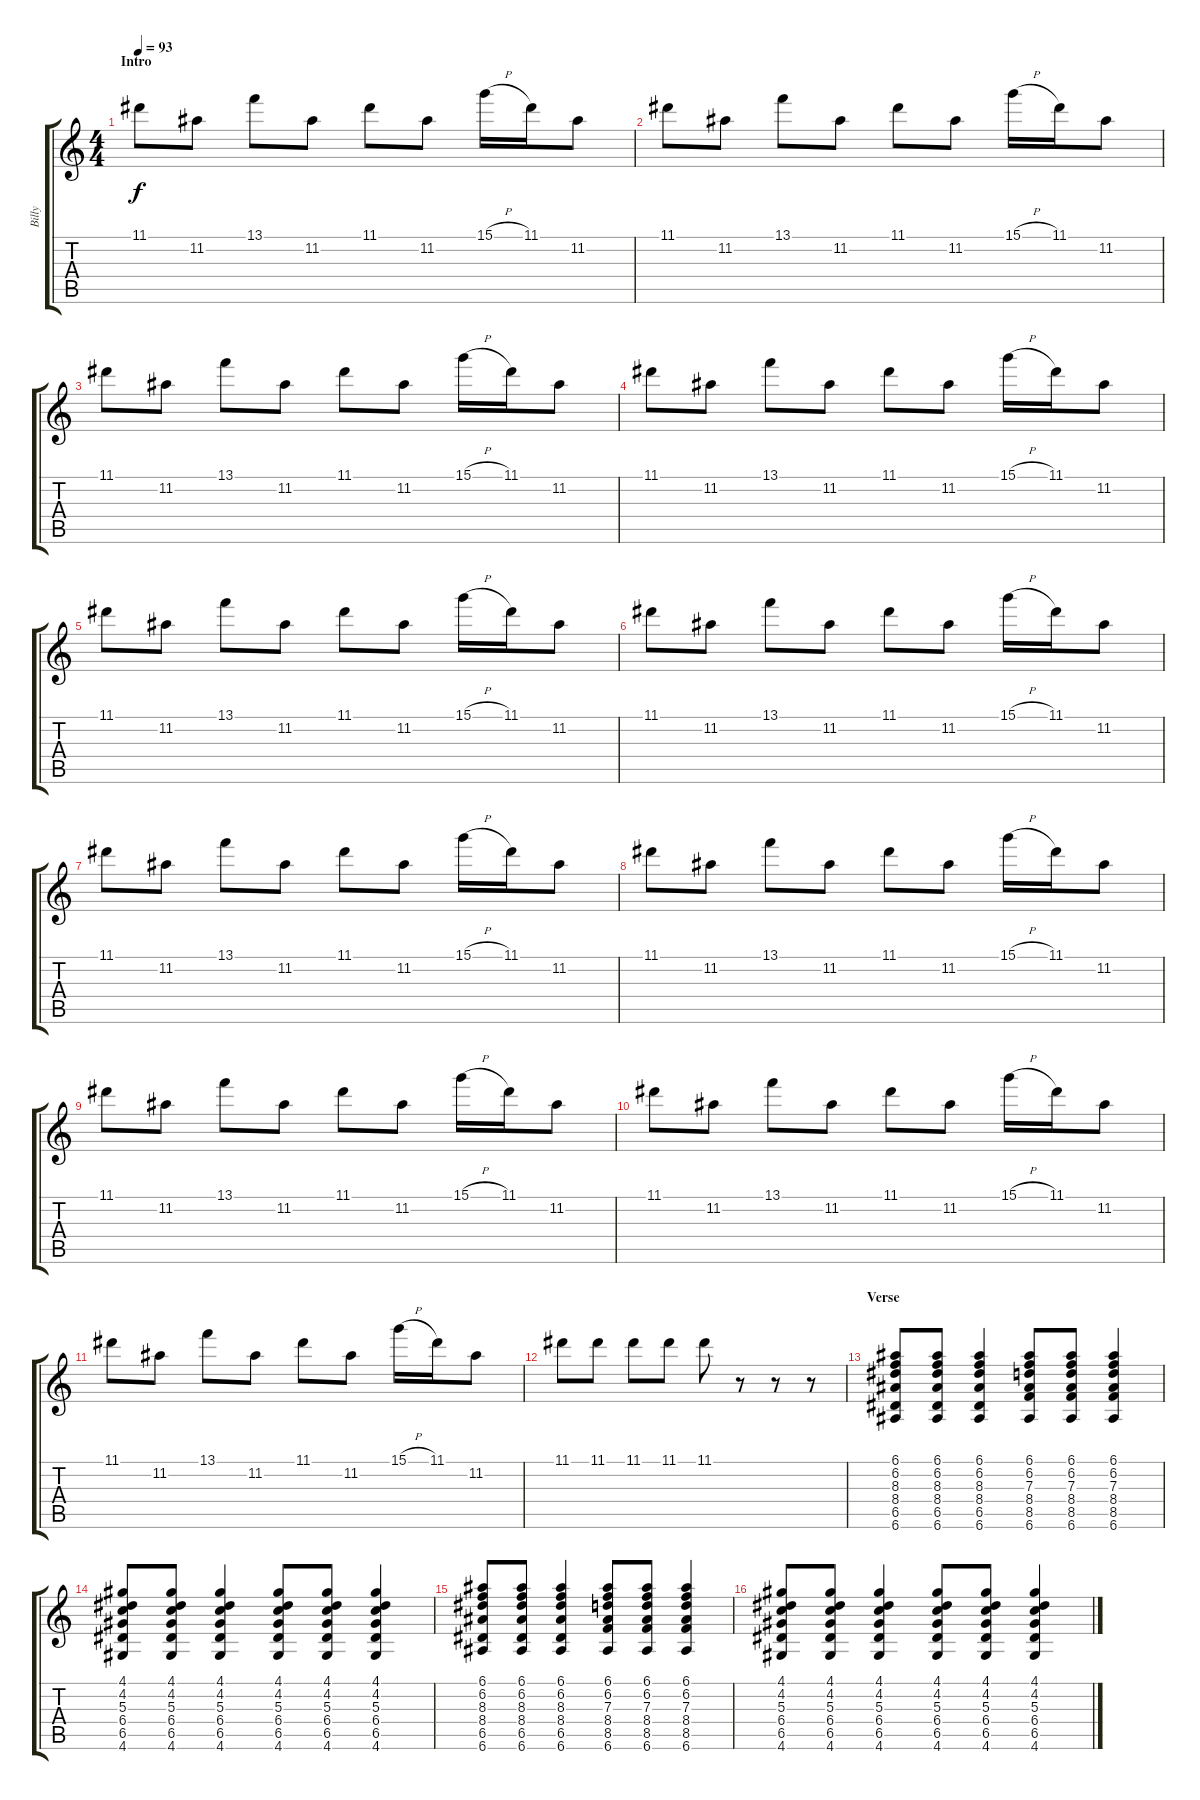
\track ("Billy" "Billy") {instrument electricguitarjazz}
\staff {score tabs}
\tuning (E4 B3 G3 D3 A2 E2) {hide}
\ts (4 4)
\section ("" "Intro")
\tempo 93
\clef g2
\ks c
11.1.8{dy f instrument electricguitarjazz} 11.2.8 13.1.8 11.2.8 11.1.8 11.2.8 15.1{h}.16 11.1.16 11.2.8 |
11.1.8 11.2.8 13.1.8 11.2.8 11.1.8 11.2.8 15.1{h}.16 11.1.16 11.2.8 |
11.1.8 11.2.8 13.1.8 11.2.8 11.1.8 11.2.8 15.1{h}.16 11.1.16 11.2.8 |
11.1.8 11.2.8 13.1.8 11.2.8 11.1.8 11.2.8 15.1{h}.16 11.1.16 11.2.8 |
11.1.8{volume 14 instrument distortionguitar} 11.2.8 13.1.8 11.2.8 11.1.8 11.2.8 15.1{h}.16 11.1.16 11.2.8 |
11.1.8 11.2.8 13.1.8 11.2.8 11.1.8 11.2.8 15.1{h}.16 11.1.16 11.2.8 |
11.1.8 11.2.8 13.1.8 11.2.8 11.1.8 11.2.8 15.1{h}.16 11.1.16 11.2.8 |
11.1.8 11.2.8 13.1.8 11.2.8 11.1.8 11.2.8 15.1{h}.16 11.1.16 11.2.8 |
11.1.8 11.2.8 13.1.8 11.2.8 11.1.8 11.2.8 15.1{h}.16 11.1.16 11.2.8 |
11.1.8 11.2.8 13.1.8 11.2.8 11.1.8 11.2.8 15.1{h}.16 11.1.16 11.2.8 |
11.1.8 11.2.8 13.1.8 11.2.8 11.1.8 11.2.8 15.1{h}.16 11.1.16 11.2.8 |
11.1.8 11.1.8 11.1.8 11.1.8 11.1.8 r.8 r.8 r.8 |
\section ("" "Verse")
(6.1 6.2 8.3 8.4 6.5 6.6).8{volume 11 instrument electricguitarclean} (6.1 6.2 8.3 8.4 6.5 6.6).8 (6.1 6.2 8.3 8.4 6.5 6.6).4 (6.1 6.2 7.3 8.4 8.5 6.6).8 (6.1 6.2 7.3 8.4 8.5 6.6).8 (6.1 6.2 7.3 8.4 8.5 6.6).4 |
(4.1 4.2 5.3 6.4 6.5 4.6).8 (4.1 4.2 5.3 6.4 6.5 4.6).8 (4.1 4.2 5.3 6.4 6.5 4.6).4 (4.1 4.2 5.3 6.4 6.5 4.6).8 (4.1 4.2 5.3 6.4 6.5 4.6).8 (4.1 4.2 5.3 6.4 6.5 4.6).4 |
(6.1 6.2 8.3 8.4 6.5 6.6).8{instrument electricguitarclean} (6.1 6.2 8.3 8.4 6.5 6.6).8 (6.1 6.2 8.3 8.4 6.5 6.6).4 (6.1 6.2 7.3 8.4 8.5 6.6).8 (6.1 6.2 7.3 8.4 8.5 6.6).8 (6.1 6.2 7.3 8.4 8.5 6.6).4 |
(4.1 4.2 5.3 6.4 6.5 4.6).8 (4.1 4.2 5.3 6.4 6.5 4.6).8 (4.1 4.2 5.3 6.4 6.5 4.6).4 (4.1 4.2 5.3 6.4 6.5 4.6).8 (4.1 4.2 5.3 6.4 6.5 4.6).8 (4.1 4.2 5.3 6.4 6.5 4.6).4
